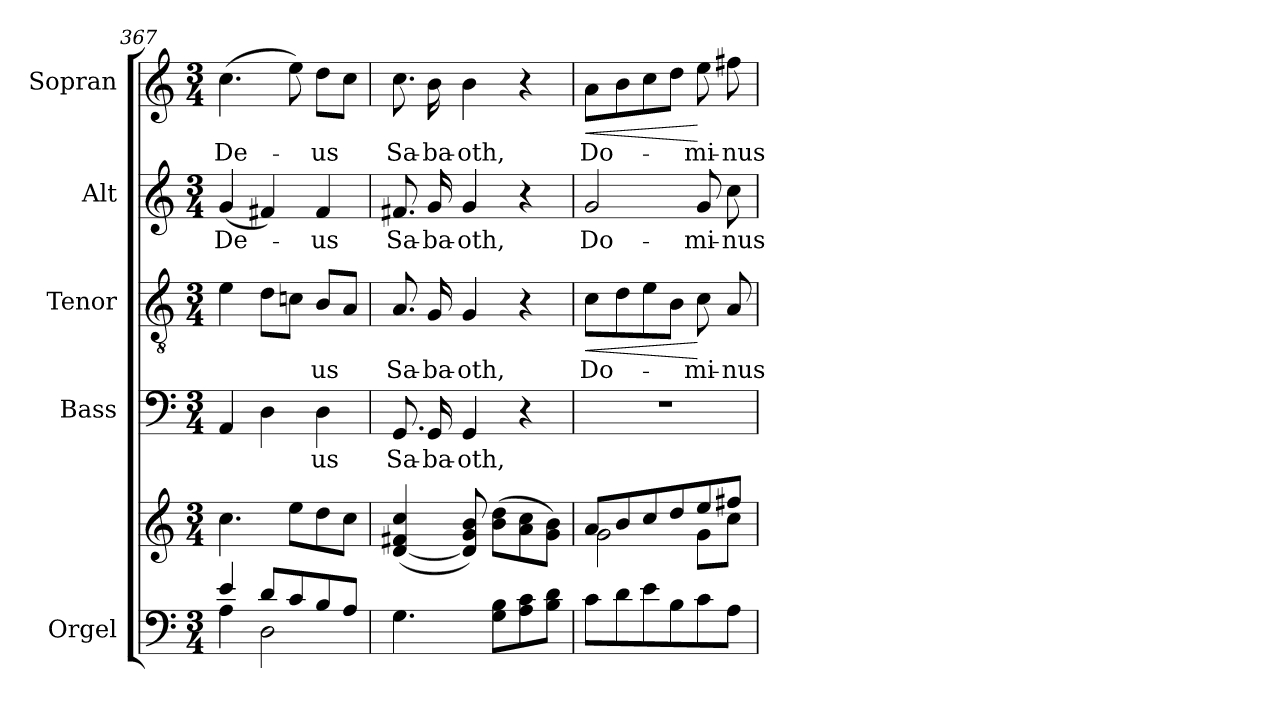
**kern	**kern	**kern	**text	**kern	**text	**dynam	**kern	**text	**kern	**text	**dynam
*part5	*part5	*part4	*part4	*part3	*part3	*part3	*part2	*part2	*part1	*part1	*part1
*staff6	*staff5	*staff4	*staff4	*staff3	*staff3	*staff3	*staff2	*staff2	*staff1	*staff1	*staff1
*I"Orgel	*	*I"Bass	*	*I"Tenor	*	*	*I"Alt	*	*I"Sopran	*	*
*I'Org.	*	*I'B.	*	*I'T.	*	*	*I'A.	*	*I'S.	*	*
*clefF4	*clefG2	*clefF4	*	*clefGv2	*	*	*clefG2	*	*clefG2	*	*
*k[]	*k[]	*k[]	*	*k[]	*	*	*k[]	*	*k[]	*	*
*C:	*C:	*C:	*	*C:	*	*	*C:	*	*C:	*	*
*M3/4	*M3/4	*M3/4	*	*M3/4	*	*	*M3/4	*	*M3/4	*	*
=367	=367	=367	=367	=367	=367	=367	=367	=367	=367	=367	=367
*^	*	*	*	*	*	*	*	*	*	*	*
!	!	!	!	!	!	!	!	!	!LO:LY:b	!	!LO:LY:b	!
4e/	4A\	4.cc\	4AA/	.	4e\	.	.	(<4g/	De-	(>4.cc\	De-	.
8d/L	2D\	.	4D\	.	8d\L	.	.	4f#X/)	.	.	.	.
8c/	.	8ee\L	.	.	8cn\J	.	.	.	.	8ee\)	.	.
!	!	!	!	!LO:LY:b	!	!LO:LY:b	!	!	!LO:LY:b	!	!LO:LY:b	!
8B/	.	8dd\	4D\	-us	8B/L	-us	.	4f#/	-us	8dd\L	-us	.
8A/J	.	8cc\J	.	.	8A/J	.	.	.	.	8cc\J	.	.
*v	*v	*	*	*	*	*	*	*	*	*	*	*
=368	=368	=368	=368	=368	=368	=368	=368	=368	=368	=368	=368
!	!	!	!LO:LY:b	!	!LO:LY:b	!	!	!LO:LY:b	!	!LO:LY:b	!
4.G\	([4d/ 4f#X/ 4cc/	8.GG/	Sa-	8.A/	Sa-	.	8.f#X/	Sa-	8.cc\	Sa-	.
!	!	!	!LO:LY:b	!	!LO:LY:b	!	!	!LO:LY:b	!	!LO:LY:b	!
.	.	16GG/	-ba-	16G/	-ba-	.	16g/	-ba-	16b\	-ba-	.
!	!	!	!LO:LY:b	!	!LO:LY:b	!	!	!LO:LY:b	!	!LO:LY:b	!
.	8d/] 8g/ 8b/)	4GG/	-oth,	4G/	-oth,	.	4g/	-oth,	4b\	-oth,	.
8G\ 8B\L	(>8b\ 8dd\L	.	.	.	.	.	.	.	.	.	.
8A\ 8c\	8a\ 8cc\	4r	.	4r	.	.	4r	.	4r	.	.
8B\ 8d\J	8g\ 8b\J)	.	.	.	.	.	.	.	.	.	.
=369	=369	=369	=369	=369	=369	=369	=369	=369	=369	=369	=369
*	*^	*	*	*	*	*	*	*	*	*	*
!	!	!	!	!	!	!LO:LY:b	!LO:HP:b	!	!LO:LY:b	!	!LO:LY:b	!LO:HP:b
8c\L	8a/L	2g\	2.r	.	8c\L	Do-	<	2g/	Do-	8a\L	Do-	<
8d\	8b/	.	.	.	8d\	.	.	.	.	8b\	.	.
8e\	8cc/	.	.	.	8e\	.	.	.	.	8cc\	.	.
8B\	8dd/	.	.	.	8B\J	.	.	.	.	8dd\J	.	.
!	!	!	!	!	!	!LO:LY:b	!	!	!LO:LY:b	!	!LO:LY:b	!
8c\	8ee/	8g\L	.	.	8c\	-mi-	[	8g/	-mi-	8ee\	-mi-	[
!	!	!	!	!	!	!LO:LY:b	!	!	!LO:LY:b	!	!LO:LY:b	!
8A\J	8ff#X/J	8cc\J	.	.	8A/	-nus	.	8cc\	-nus	8ff#X\	-nus	.
*	*v	*v	*	*	*	*	*	*	*	*	*	*
=	=	=	=	=	=	=	=	=	=	=	=
*-	*-	*-	*-	*-	*-	*-	*-	*-	*-	*-	*-
